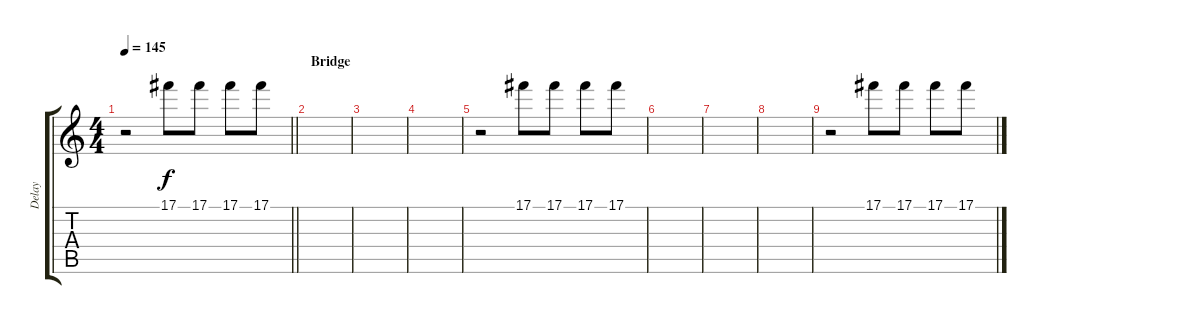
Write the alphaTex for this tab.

\track ("Delay" "Delay") {instrument distortionguitar}
\staff {score tabs}
\tuning (Db4 Ab3 E3 B2 Gb2 B1) {hide}
\ts (4 4)
\tempo 145
\clef g2
\barLineRight lightlight
\ks c
r.2{dy f} 17.1.8 17.1.8 17.1.8 17.1.8 |
\section ("" "Bridge")
|
|
|
r.2 17.1.8 17.1.8 17.1.8 17.1.8 |
|
|
|
r.2 17.1.8 17.1.8 17.1.8 17.1.8
